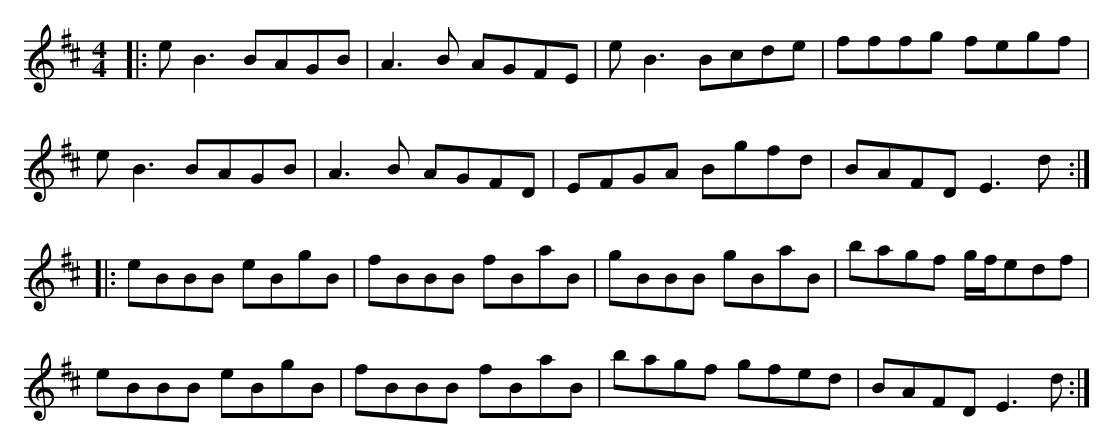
X:1
M:4/4
K:Edor
|:eB3 BAGB|A3B AGFE|eB3 Bcde|fffg fegf|
eB3 BAGB|A3B AGFD|EFGA Bgfd|BAFD E3d:|
|:eBBB eBgB|fBBB fBaB|gBBB gBaB|bagf g/f/edf|
eBBB eBgB|fBBB fBaB|bagf gfed|BAFD E3d:|
